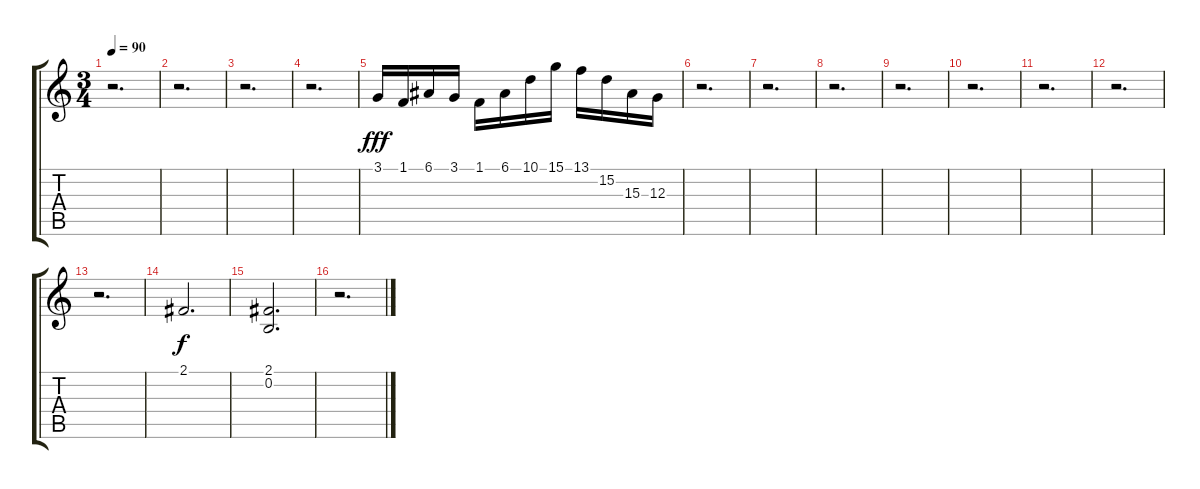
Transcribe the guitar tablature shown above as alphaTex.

\track "" {instrument celesta}
\staff {score tabs}
\tuning (E4 B3 G3 D3 A2 E2) {hide}
\ts (3 4)
\tempo 90
\clef g2
\ks c
r.2{d dy fff} |
r.2{d} |
r.2{d} |
r.2{d} |
3.1.16{volume 11} 1.1.16 6.1.16 3.1.16 1.1.16 6.1.16 10.1.16 15.1.16 13.1.16 15.2.16 15.3.16 12.3.16 |
r.2{d} |
r.2{d} |
r.2{d} |
r.2{d} |
r.2{d} |
r.2{d} |
r.2{d} |
r.2{d} |
2.1.2{d dy f} |
(2.1 0.2).2{d} |
r.2{d}
